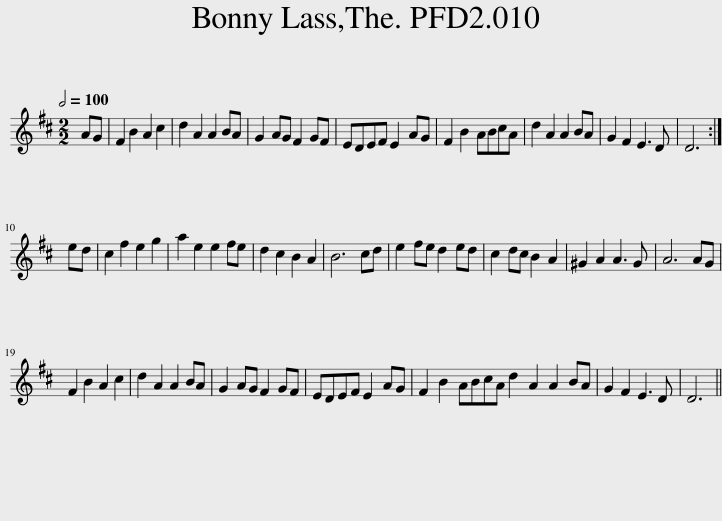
X:1
L:1/8
Q:1/2=100
M:2/2
I:linebreak $
K:D
V:1 treble
V:1
 AG | F2 B2 A2 c2 | d2 A2 A2 BA | G2 AG F2 GF | EDEF E2 AG | %5
 F2 B2 ABcA | d2 A2 A2 BA | G2 F2 E3 D | D6 :|$ ed | %10
 c2 f2 e2 g2 | a2 e2 e2 fe | d2 c2 B2 A2 | B6 cd | e2 fe d2 ed | %15
 c2 dc B2 A2 | ^G2 A2 A3 G | A6 AG |$ F2 B2 A2 c2 | d2 A2 A2 BA | %20
 G2 AG F2 GF | EDEF E2 AG | F2 B2 ABcA d2 A2 A2 BA | G2 F2 E3 D | D6 || %25
